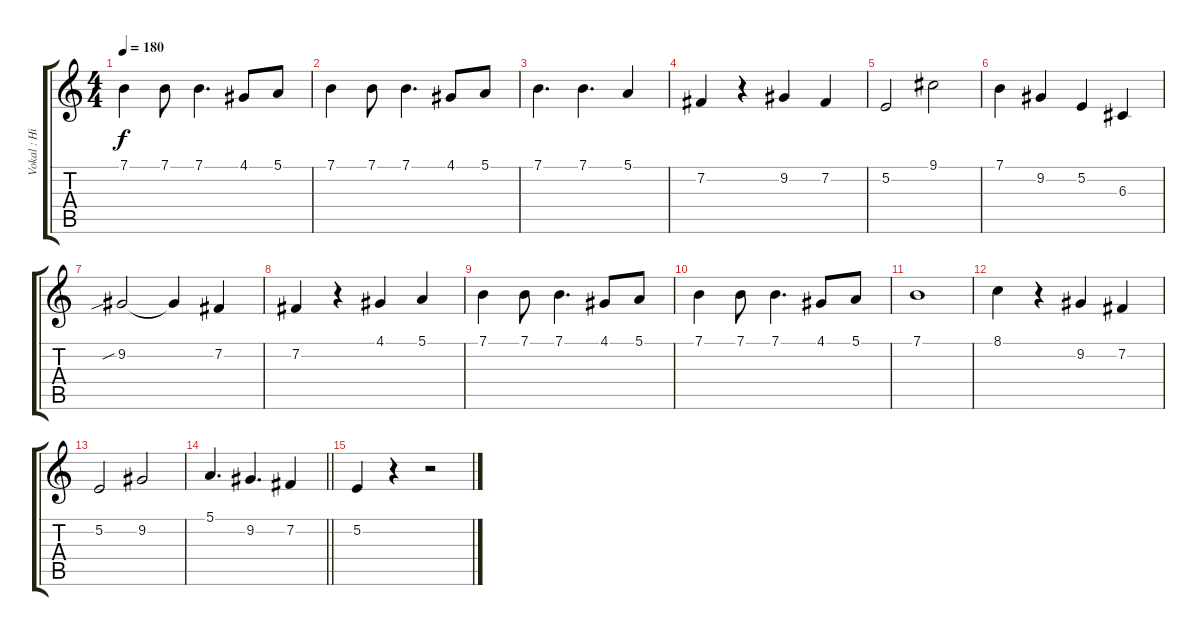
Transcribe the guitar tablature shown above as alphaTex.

\track ("Vokal : Hirasawa Yui - San" "Vokal : Hi") {instrument recorder}
\staff {score tabs}
\tuning (E4 B3 G3 D3 A2 E2) {hide}
\ts (4 4)
\tempo 180
\clef g2
\ks c
7.1.4{dy f} 7.1.8 7.1.4{d} 4.1.8 5.1.8 |
7.1.4 7.1.8 7.1.4{d} 4.1.8 5.1.8 |
7.1.4{d} 7.1.4{d} 5.1.4 |
7.2.4 r.4 9.2.4 7.2.4 |
5.2.2 9.1.2 |
7.1.4 9.2.4 5.2.4 6.3.4 |
9.2{sib}.2 9.2{t}.4 7.2.4 |
7.2.4 r.4 4.1.4 5.1.4 |
7.1.4 7.1.8 7.1.4{d} 4.1.8 5.1.8 |
7.1.4 7.1.8 7.1.4{d} 4.1.8 5.1.8 |
7.1.1 |
8.1.4 r.4 9.2.4 7.2.4 |
5.2.2 9.2.2 |
\barLineRight lightlight
5.1.4{d} 9.2.4{d} 7.2.4 |
5.2.4 r.4 r.2
